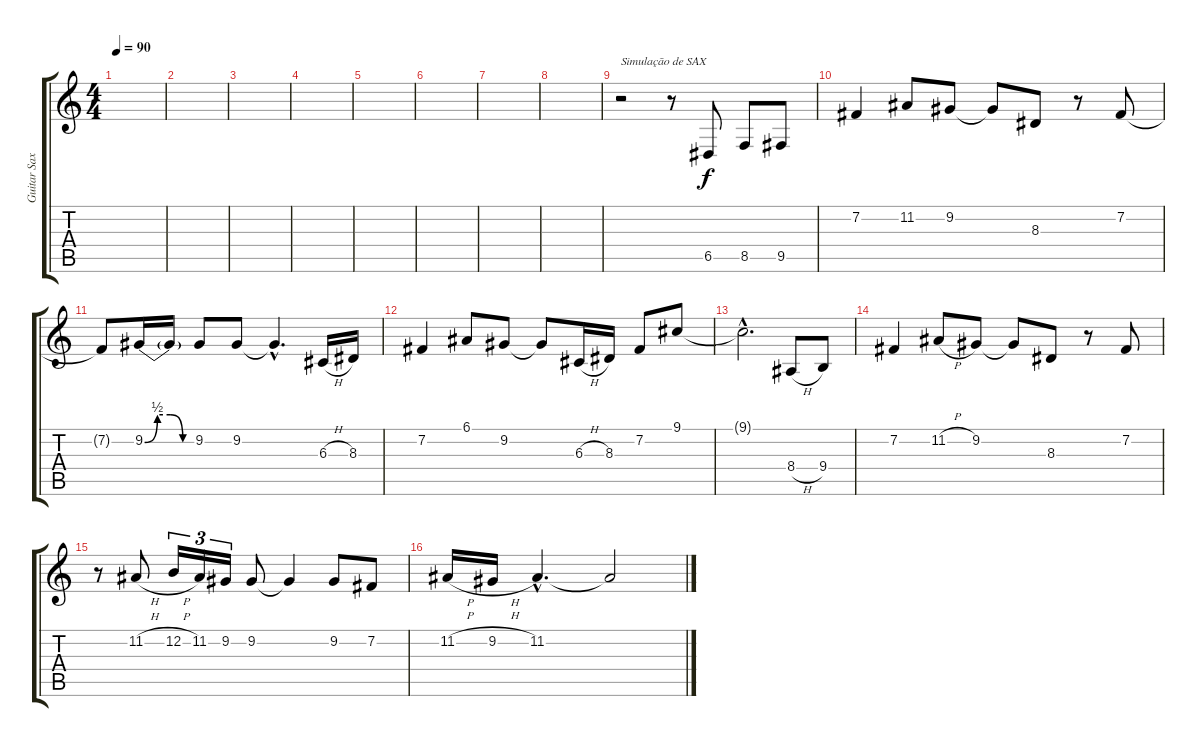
\track ("Guitar Sax" "Guitar Sax") {instrument sopranosax}
\staff {score tabs}
\tuning (E4 B3 G3 D3 A2 E2) {hide}
\ts (4 4)
\tempo 90
\clef g2
\ks c
|
|
|
|
|
|
|
|
r.2{txt "Simulação de SAX"} r.8 6.5.8 8.5.8 9.5.8 |
7.2.4 11.2.8 9.2.8 9.2{t}.8 8.3.8 r.8 7.2.8 |
7.2{t}.8 9.2{be (custom 0 0 15 2 30 2 45 0 60 0)}.16 9.2{t}.16 9.2.8 9.2.8 9.2{hac t}.4{d} 6.3{h}.16 8.3.16 |
7.2.4 6.1.8 9.2.8 9.2{t}.8 6.3{h}.16 8.3.16 7.2.8 9.1.8 |
9.1{hac t}.2{d} 8.4{h}.8 9.4.8 |
7.2.4 11.2{h}.8 9.2.8 9.2{t}.8 8.3.8 r.8 7.2.8 |
r.8 11.2{h}.8 12.2{h}.16{tu (3 2)} 11.2.16{tu (3 2)} 9.2.16{tu (3 2)} 9.2.8 9.2{t}.4 9.2.8 7.2.8 |
11.2{h}.16 9.2{h}.16 11.2{hac}.4{d} 11.2{t}.2
